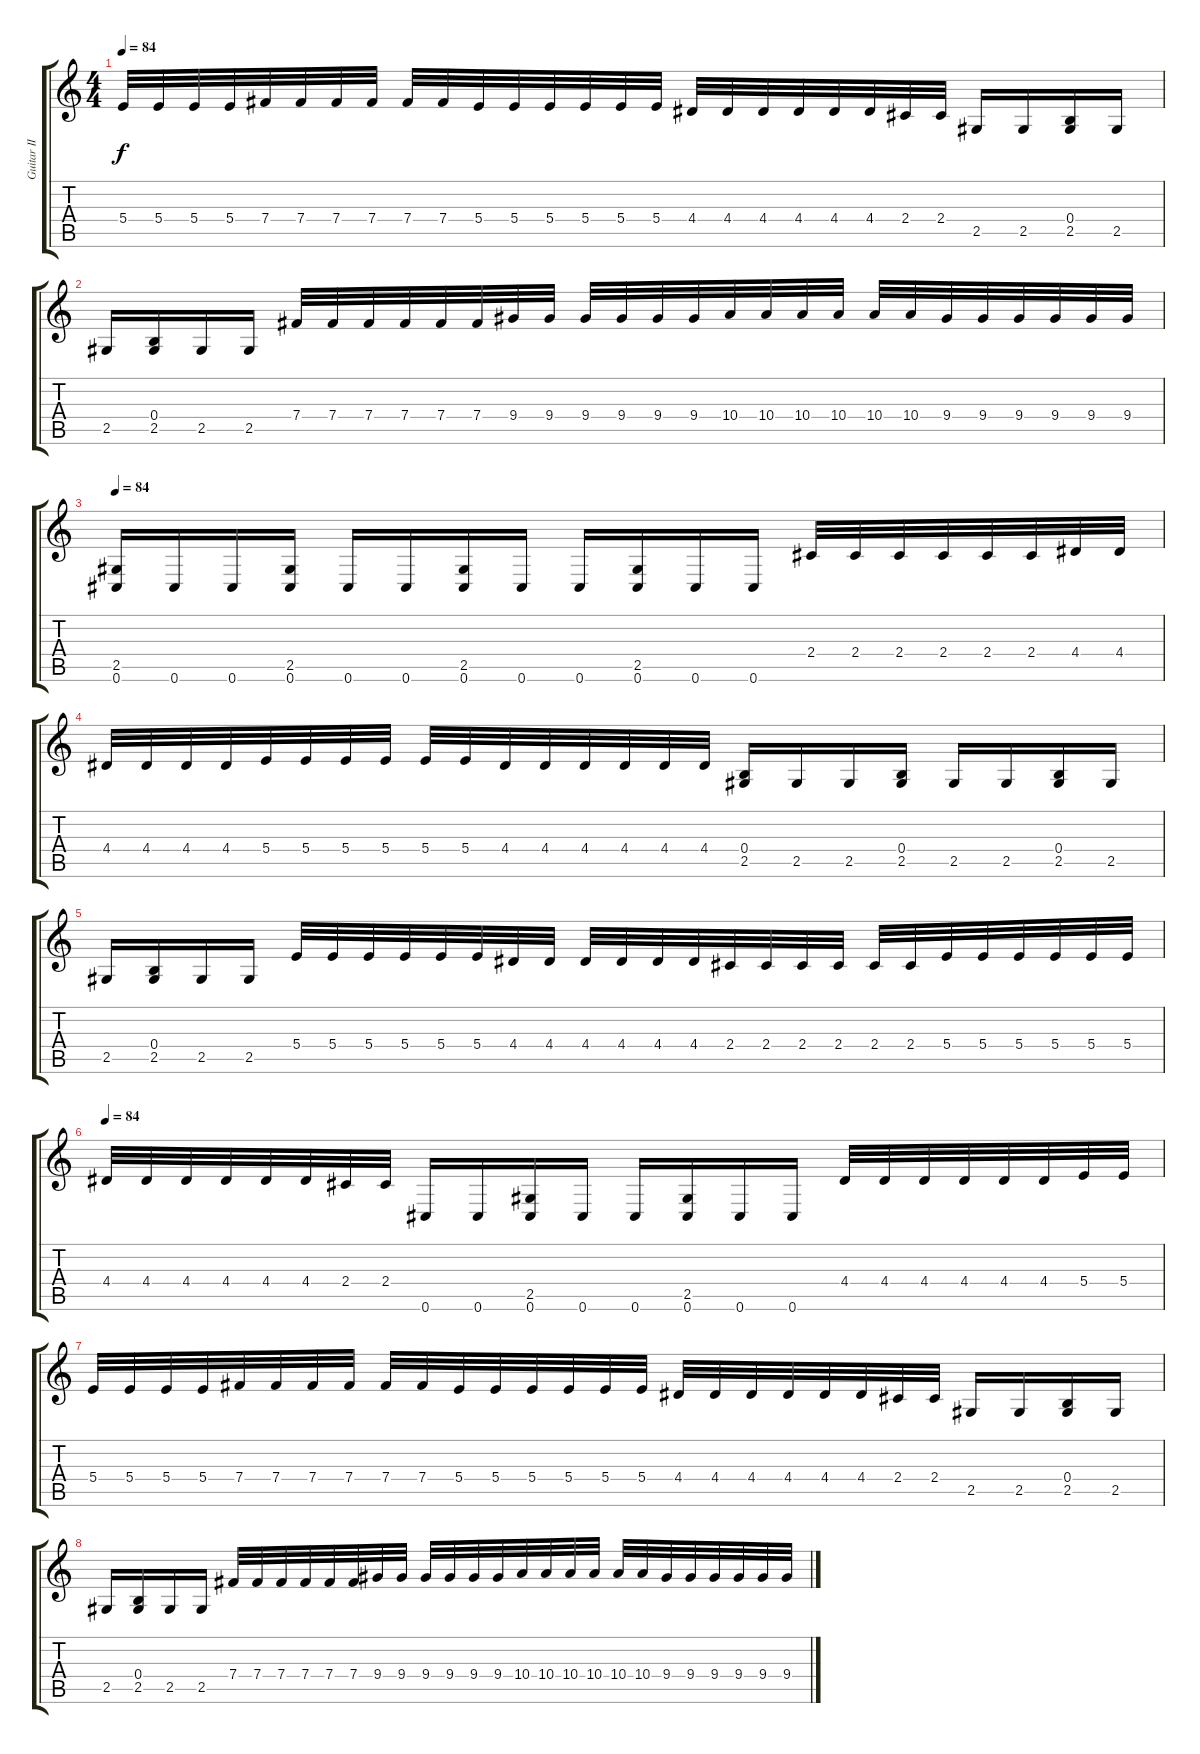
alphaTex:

\track ("Guitar II" "Guitar II") {instrument distortionguitar}
\staff {score tabs}
\tuning (Db4 Ab3 E3 B2 Gb2 Db2) {hide}
\ts (4 4)
\tempo 84
\clef g2
\ks c
5.4.32{dy f} 5.4.32 5.4.32 5.4.32 7.4.32 7.4.32 7.4.32 7.4.32 7.4.32 7.4.32 5.4.32 5.4.32 5.4.32 5.4.32 5.4.32 5.4.32 4.4.32 4.4.32 4.4.32 4.4.32 4.4.32 4.4.32 2.4.32 2.4.32 2.5.16 2.5.16 (0.4 2.5).16 2.5.16 |
2.5.16 (0.4 2.5).16 2.5.16 2.5.16 7.4.32 7.4.32 7.4.32 7.4.32 7.4.32 7.4.32 9.4.32 9.4.32 9.4.32 9.4.32 9.4.32 9.4.32 10.4.32 10.4.32 10.4.32 10.4.32 10.4.32 10.4.32 9.4.32 9.4.32 9.4.32 9.4.32 9.4.32 9.4.32 |
\tempo 84
(2.5 0.6).16{balance 16} 0.6.16 0.6.16 (2.5 0.6).16 0.6.16 0.6.16 (2.5 0.6).16 0.6.16 0.6.16 (2.5 0.6).16 0.6.16 0.6.16 2.4.32 2.4.32 2.4.32 2.4.32 2.4.32 2.4.32 4.4.32 4.4.32 |
4.4.32 4.4.32 4.4.32 4.4.32 5.4.32 5.4.32 5.4.32 5.4.32 5.4.32 5.4.32 4.4.32 4.4.32 4.4.32 4.4.32 4.4.32 4.4.32 (0.4 2.5).16 2.5.16 2.5.16 (0.4 2.5).16 2.5.16 2.5.16 (0.4 2.5).16 2.5.16 |
2.5.16 (0.4 2.5).16 2.5.16 2.5.16 5.4.32 5.4.32 5.4.32 5.4.32 5.4.32 5.4.32 4.4.32 4.4.32 4.4.32 4.4.32 4.4.32 4.4.32 2.4.32 2.4.32 2.4.32 2.4.32 2.4.32 2.4.32 5.4.32 5.4.32 5.4.32 5.4.32 5.4.32 5.4.32 |
\tempo 84
4.4.32 4.4.32 4.4.32 4.4.32 4.4.32 4.4.32 2.4.32 2.4.32 0.6.16 0.6.16 (2.5 0.6).16 0.6.16 0.6.16 (2.5 0.6).16 0.6.16 0.6.16 4.4.32 4.4.32 4.4.32 4.4.32 4.4.32 4.4.32 5.4.32 5.4.32 |
5.4.32 5.4.32 5.4.32 5.4.32 7.4.32 7.4.32 7.4.32 7.4.32 7.4.32 7.4.32 5.4.32 5.4.32 5.4.32 5.4.32 5.4.32 5.4.32 4.4.32 4.4.32 4.4.32 4.4.32 4.4.32 4.4.32 2.4.32 2.4.32 2.5.16 2.5.16 (0.4 2.5).16 2.5.16 |
2.5.16 (0.4 2.5).16 2.5.16 2.5.16 7.4.32 7.4.32 7.4.32 7.4.32 7.4.32 7.4.32 9.4.32 9.4.32 9.4.32 9.4.32 9.4.32 9.4.32 10.4.32 10.4.32 10.4.32 10.4.32 10.4.32 10.4.32 9.4.32 9.4.32 9.4.32 9.4.32 9.4.32 9.4.32
